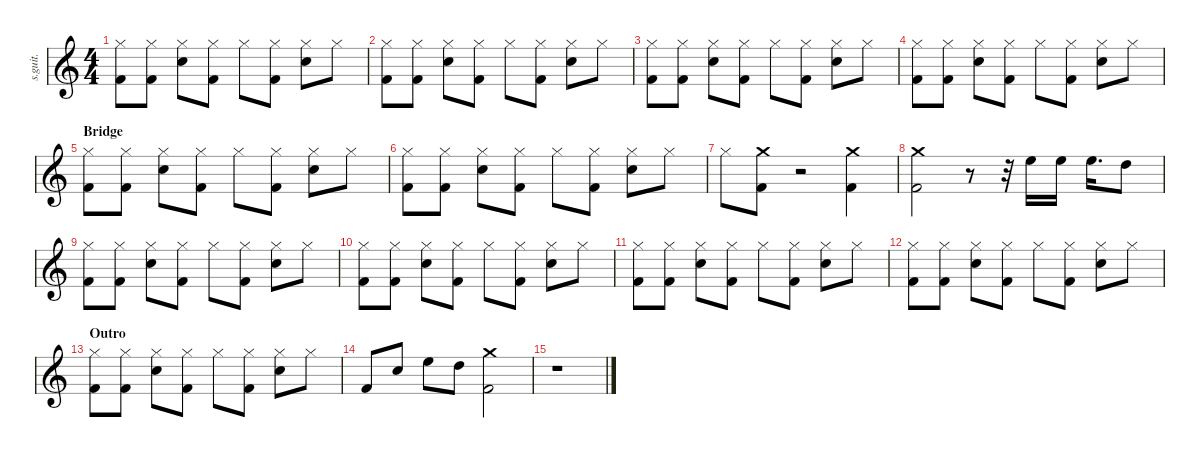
\defaultSystemsLayout 4
\hideDynamics
\bracketExtendMode nobrackets
\track ("Drums" "s.guit.") {instrument percussion}
\staff {score}
\articulation defaults
\ts (4 4)
\tempo (120 hide)
\clef g2
\ks c
("Kick (hit) 2" "Hi-Hat (closed)").8{dy mf} ("Kick (hit) 2" "Hi-Hat (closed)").8 ("Snare (hit) 2" "Hi-Hat (closed)").8 ("Kick (hit) 2" "Hi-Hat (closed)").8 "Hi-Hat (closed)".8 ("Kick (hit) 2" "Hi-Hat (closed)").8 ("Snare (hit) 2" "Hi-Hat (closed)").8 "Hi-Hat (closed)".8 |
("Kick (hit) 2" "Hi-Hat (closed)").8 ("Kick (hit) 2" "Hi-Hat (closed)").8 ("Snare (hit) 2" "Hi-Hat (closed)").8 ("Kick (hit) 2" "Hi-Hat (closed)").8 "Hi-Hat (closed)".8 ("Kick (hit) 2" "Hi-Hat (closed)").8 ("Snare (hit) 2" "Hi-Hat (closed)").8 "Hi-Hat (closed)".8 |
("Kick (hit) 2" "Hi-Hat (closed)").8 ("Kick (hit) 2" "Hi-Hat (closed)").8 ("Snare (hit) 2" "Hi-Hat (closed)").8 ("Kick (hit) 2" "Hi-Hat (closed)").8 "Hi-Hat (closed)".8 ("Kick (hit) 2" "Hi-Hat (closed)").8 ("Snare (hit) 2" "Hi-Hat (closed)").8 "Hi-Hat (closed)".8 |
("Kick (hit) 2" "Hi-Hat (closed)").8 ("Kick (hit) 2" "Hi-Hat (closed)").8 ("Snare (hit) 2" "Hi-Hat (closed)").8 ("Kick (hit) 2" "Hi-Hat (closed)").8 "Hi-Hat (closed)".8 ("Kick (hit) 2" "Hi-Hat (closed)").8 ("Snare (hit) 2" "Hi-Hat (closed)").8 "Hi-Hat (closed)".8 |
\section ("" "Bridge")
("Kick (hit) 2" "Hi-Hat (closed)").8 ("Kick (hit) 2" "Hi-Hat (closed)").8 ("Snare (hit) 2" "Hi-Hat (closed)").8 ("Kick (hit) 2" "Hi-Hat (closed)").8 "Hi-Hat (closed)".8 ("Kick (hit) 2" "Hi-Hat (closed)").8 ("Snare (hit) 2" "Hi-Hat (closed)").8 "Hi-Hat (closed)".8 |
("Kick (hit) 2" "Hi-Hat (closed)").8 ("Kick (hit) 2" "Hi-Hat (closed)").8 ("Snare (hit) 2" "Hi-Hat (closed)").8 ("Kick (hit) 2" "Hi-Hat (closed)").8 "Hi-Hat (closed)".8 ("Kick (hit) 2" "Hi-Hat (closed)").8 ("Snare (hit) 2" "Hi-Hat (closed)").8 "Hi-Hat (closed)".8 |
"Hi-Hat (closed)".8 ("Crash medium (hit)" "Kick (hit) 2").8 r.2 ("Kick (hit) 2" "Crash medium (hit)").4 |
("Kick (hit) 2" "Crash medium (hit)").2 r.8 r.32 "High Floor Tom (hit)".16 "High Floor Tom (hit)".16 "High Floor Tom (hit)".16{d} "High Tom (hit)".8 |
("Kick (hit) 2" "Hi-Hat (closed)").8 ("Kick (hit) 2" "Hi-Hat (closed)").8 ("Snare (hit) 2" "Hi-Hat (closed)").8 ("Kick (hit) 2" "Hi-Hat (closed)").8 "Hi-Hat (closed)".8 ("Kick (hit) 2" "Hi-Hat (closed)").8 ("Snare (hit) 2" "Hi-Hat (closed)").8 "Hi-Hat (closed)".8 |
("Kick (hit) 2" "Hi-Hat (closed)").8 ("Kick (hit) 2" "Hi-Hat (closed)").8 ("Snare (hit) 2" "Hi-Hat (closed)").8 ("Kick (hit) 2" "Hi-Hat (closed)").8 "Hi-Hat (closed)".8 ("Kick (hit) 2" "Hi-Hat (closed)").8 ("Snare (hit) 2" "Hi-Hat (closed)").8 "Hi-Hat (closed)".8 |
("Kick (hit) 2" "Hi-Hat (closed)").8 ("Kick (hit) 2" "Hi-Hat (closed)").8 ("Snare (hit) 2" "Hi-Hat (closed)").8 ("Kick (hit) 2" "Hi-Hat (closed)").8 "Hi-Hat (closed)".8 ("Kick (hit) 2" "Hi-Hat (closed)").8 ("Snare (hit) 2" "Hi-Hat (closed)").8 "Hi-Hat (closed)".8 |
("Kick (hit) 2" "Hi-Hat (closed)").8 ("Kick (hit) 2" "Hi-Hat (closed)").8 ("Snare (hit) 2" "Hi-Hat (closed)").8 ("Kick (hit) 2" "Hi-Hat (closed)").8 "Hi-Hat (closed)".8 ("Kick (hit) 2" "Hi-Hat (closed)").8 ("Snare (hit) 2" "Hi-Hat (closed)").8 "Hi-Hat (closed)".8 |
\section ("" "Outro")
("Kick (hit) 2" "Hi-Hat (closed)").8 ("Kick (hit) 2" "Hi-Hat (closed)").8 ("Snare (hit) 2" "Hi-Hat (closed)").8 ("Kick (hit) 2" "Hi-Hat (closed)").8 "Hi-Hat (closed)".8 ("Kick (hit) 2" "Hi-Hat (closed)").8 ("Snare (hit) 2" "Hi-Hat (closed)").8 "Hi-Hat (closed)".8 |
"Kick (hit) 2".8 "Snare (hit) 2".8 "High Floor Tom (hit)".8 "High Tom (hit)".8 ("Kick (hit) 2" "Crash medium (hit)").2 |
r.1
